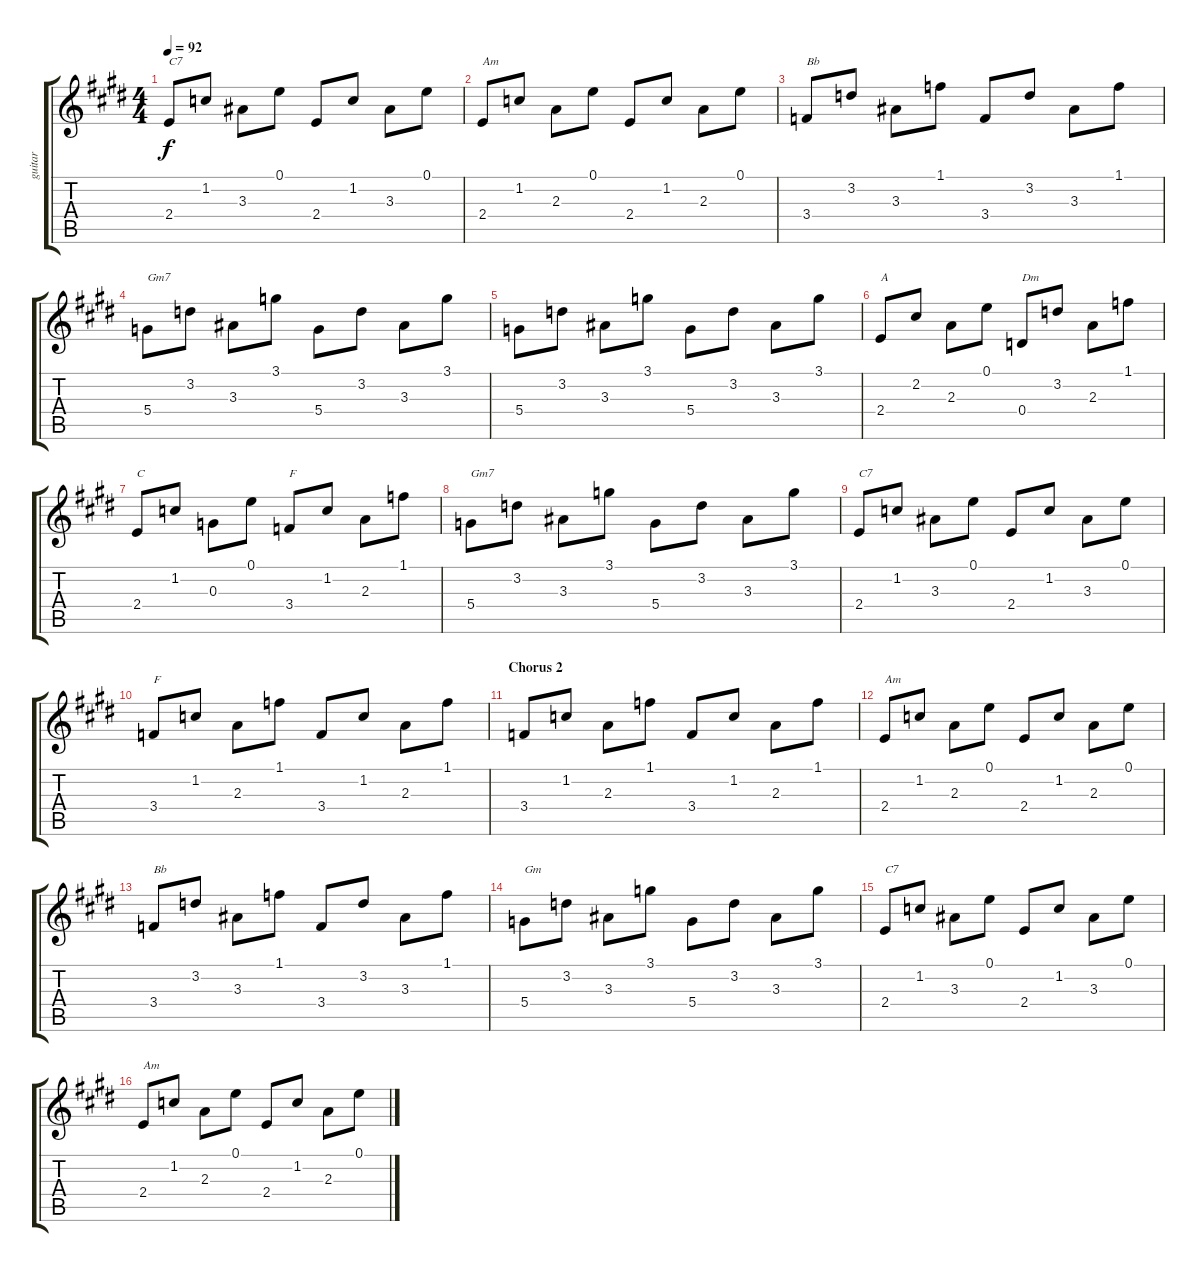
\track ("guitar" "guitar") {instrument acousticguitarsteel}
\staff {score tabs}
\tuning (E4 B3 G3 D3 A2 E2) {hide}
\ts (4 4)
\tempo 92
\clef g2
\ks e
2.4.8{txt "C7" dy f} 1.2.8 3.3.8 0.1.8 2.4.8 1.2.8 3.3.8 0.1.8 |
2.4.8{txt "Am"} 1.2.8 2.3.8 0.1.8 2.4.8 1.2.8 2.3.8 0.1.8 |
3.4.8{txt "Bb"} 3.2.8 3.3.8 1.1.8 3.4.8 3.2.8 3.3.8 1.1.8 |
5.4.8{txt "Gm7"} 3.2.8 3.3.8 3.1.8 5.4.8 3.2.8 3.3.8 3.1.8 |
5.4.8 3.2.8 3.3.8 3.1.8 5.4.8 3.2.8 3.3.8 3.1.8 |
2.4.8{txt "A"} 2.2.8 2.3.8 0.1.8 0.4.8{txt "Dm"} 3.2.8 2.3.8 1.1.8 |
2.4.8{txt "C"} 1.2.8 0.3.8 0.1.8 3.4.8{txt "F"} 1.2.8 2.3.8 1.1.8 |
5.4.8{txt "Gm7"} 3.2.8 3.3.8 3.1.8 5.4.8 3.2.8 3.3.8 3.1.8 |
2.4.8{txt "C7"} 1.2.8 3.3.8 0.1.8 2.4.8 1.2.8 3.3.8 0.1.8 |
3.4.8{txt "F"} 1.2.8 2.3.8 1.1.8 3.4.8 1.2.8 2.3.8 1.1.8 |
\section ("" "Chorus 2")
3.4.8 1.2.8 2.3.8 1.1.8 3.4.8 1.2.8 2.3.8 1.1.8 |
2.4.8{txt "Am"} 1.2.8 2.3.8 0.1.8 2.4.8 1.2.8 2.3.8 0.1.8 |
3.4.8{txt "Bb"} 3.2.8 3.3.8 1.1.8 3.4.8 3.2.8 3.3.8 1.1.8 |
5.4.8{txt "Gm"} 3.2.8 3.3.8 3.1.8 5.4.8 3.2.8 3.3.8 3.1.8 |
2.4.8{txt "C7"} 1.2.8 3.3.8 0.1.8 2.4.8 1.2.8 3.3.8 0.1.8 |
2.4.8{txt "Am"} 1.2.8 2.3.8 0.1.8 2.4.8 1.2.8 2.3.8 0.1.8
